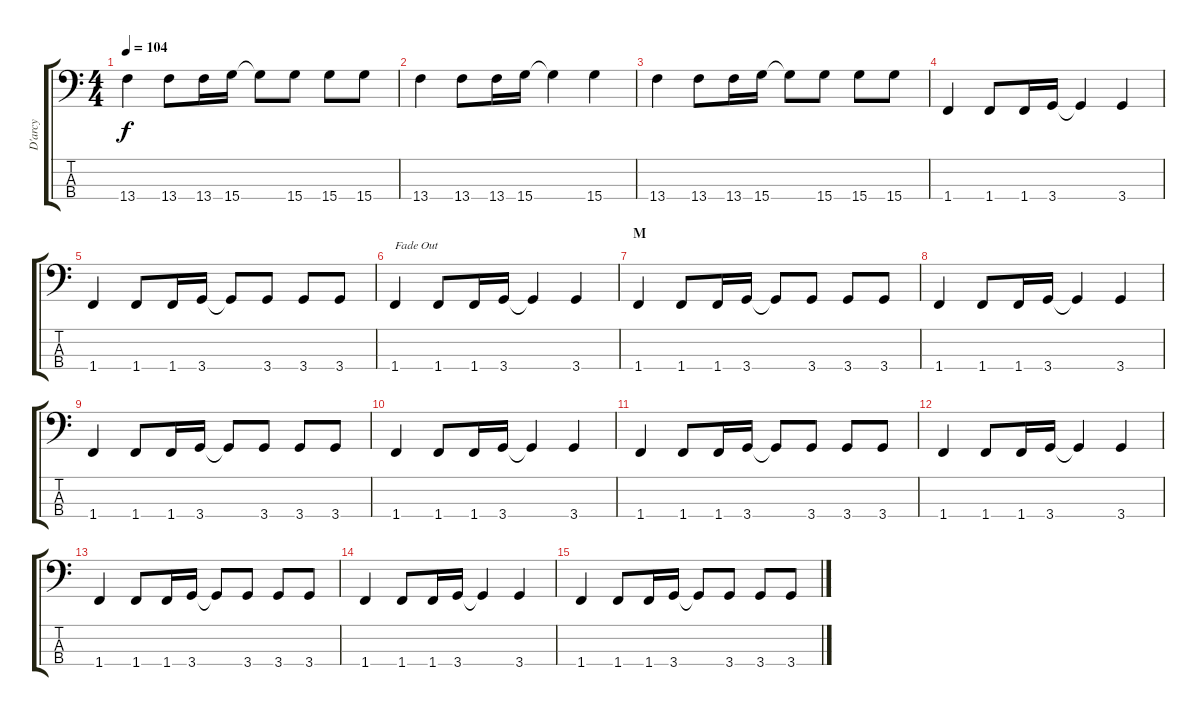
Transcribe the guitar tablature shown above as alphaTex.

\track ("D'arcy" "D'arcy") {instrument electricbasspick}
\staff {score tabs}
\tuning (G2 D2 A1 E1) {hide}
\ts (4 4)
\tempo 104
\clef f4
\ks c
13.4.4{dy f} 13.4.8 13.4.16 15.4.16 15.4{t}.8 15.4.8 15.4.8 15.4.8 |
13.4.4 13.4.8 13.4.16 15.4.16 15.4{t}.4 15.4.4 |
13.4.4 13.4.8 13.4.16 15.4.16 15.4{t}.8 15.4.8 15.4.8 15.4.8 |
1.4.4 1.4.8 1.4.16 3.4.16 3.4{t}.4 3.4.4 |
1.4.4 1.4.8 1.4.16 3.4.16 3.4{t}.8 3.4.8 3.4.8 3.4.8 |
1.4.4{txt "Fade Out"} 1.4.8 1.4.16 3.4.16 3.4{t}.4 3.4.4 |
\section ("" "M")
1.4.4 1.4.8 1.4.16 3.4.16 3.4{t}.8 3.4.8 3.4.8 3.4.8 |
1.4.4 1.4.8 1.4.16 3.4.16 3.4{t}.4 3.4.4 |
1.4.4 1.4.8 1.4.16 3.4.16 3.4{t}.8 3.4.8 3.4.8 3.4.8 |
1.4.4 1.4.8 1.4.16 3.4.16 3.4{t}.4 3.4.4 |
1.4.4 1.4.8 1.4.16 3.4.16 3.4{t}.8 3.4.8 3.4.8 3.4.8 |
1.4.4 1.4.8 1.4.16 3.4.16 3.4{t}.4 3.4.4 |
1.4.4 1.4.8 1.4.16 3.4.16 3.4{t}.8 3.4.8 3.4.8 3.4.8 |
1.4.4 1.4.8 1.4.16 3.4.16 3.4{t}.4 3.4.4 |
1.4.4 1.4.8 1.4.16 3.4.16 3.4{t}.8 3.4.8 3.4.8 3.4.8
